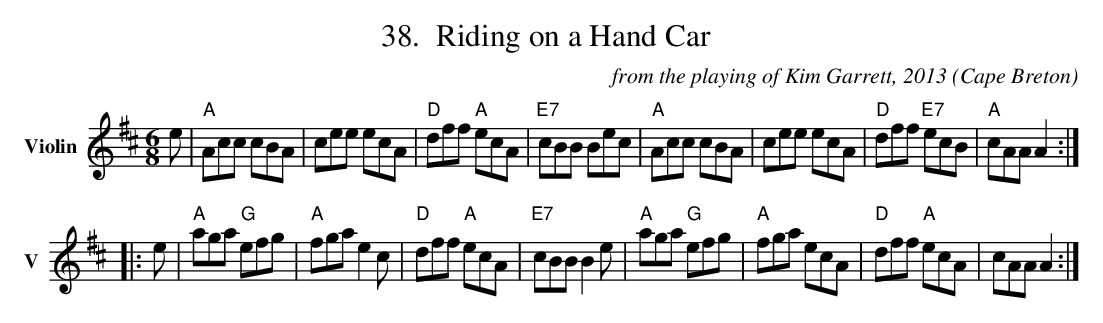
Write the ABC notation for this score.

X:1
T:Riding on a Hand Car
C:from the playing of Kim Garrett, 2013
O:Cape Breton
M:6/8
L:1/8
%%score 1 | 2
K:D
V:1 name=Violin sname=V
e|"A"Acc cBA|cee ecA|"D"dff "A"ecA|"E7"cBB Bec|"A"Acc cBA|cee ecA|"D"dff "E7"ecB|"A"cAA A2:|
|:e|"A"aga "G"efg|"A"fga e2c|"D"dff "A"ecA|"E7"cBB B2e|"A"aga "G"efg|"A"fga ecA|"D"dff "A"ecA|cAA A2:|
V:C clef=bass middle=D name=Cello sname=C
E|A,3A,2C|E3E2C|D3C3|E3E,3|A,3A,2C|E3E2C|D3C3|A,3E,2:|
|:E|A3G3|E3A,3|D3C3|E3B,2E|A3G3|E3A,3|D3C3|A,3A,2:|
